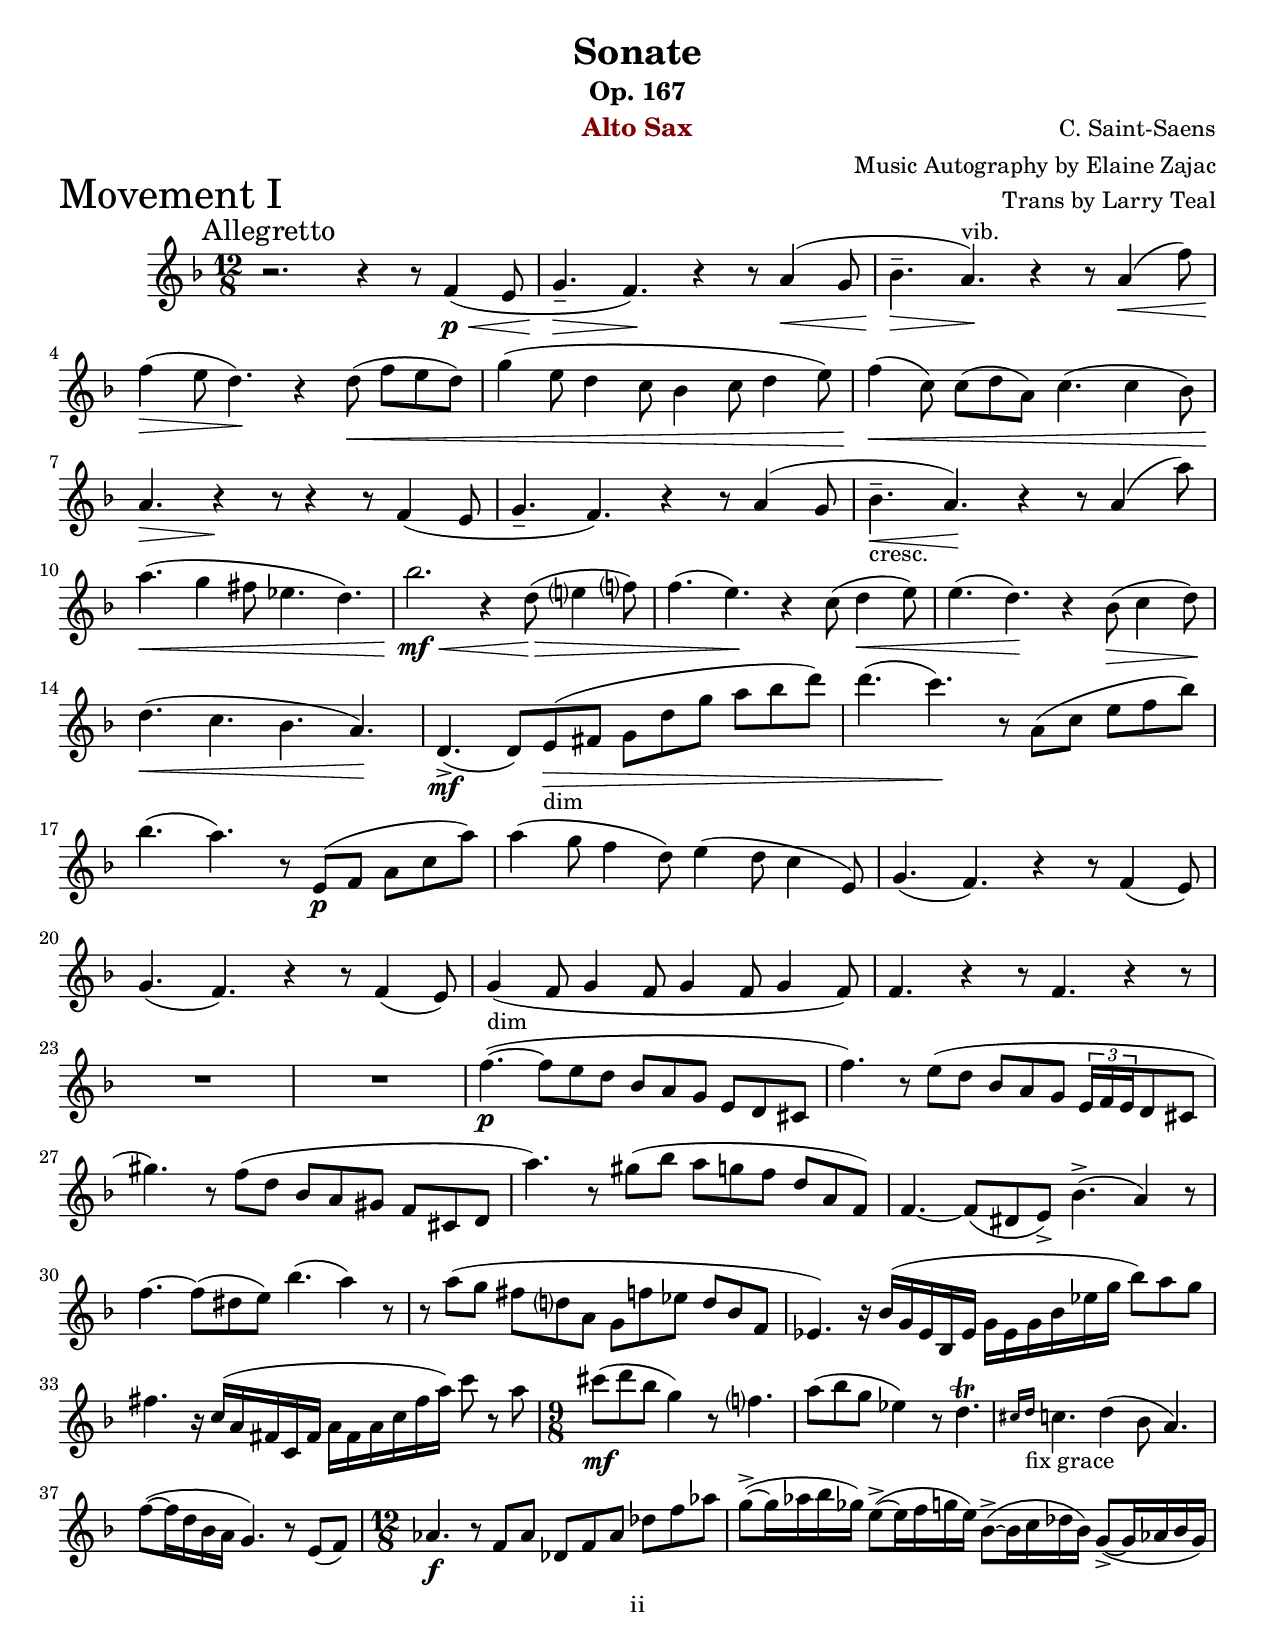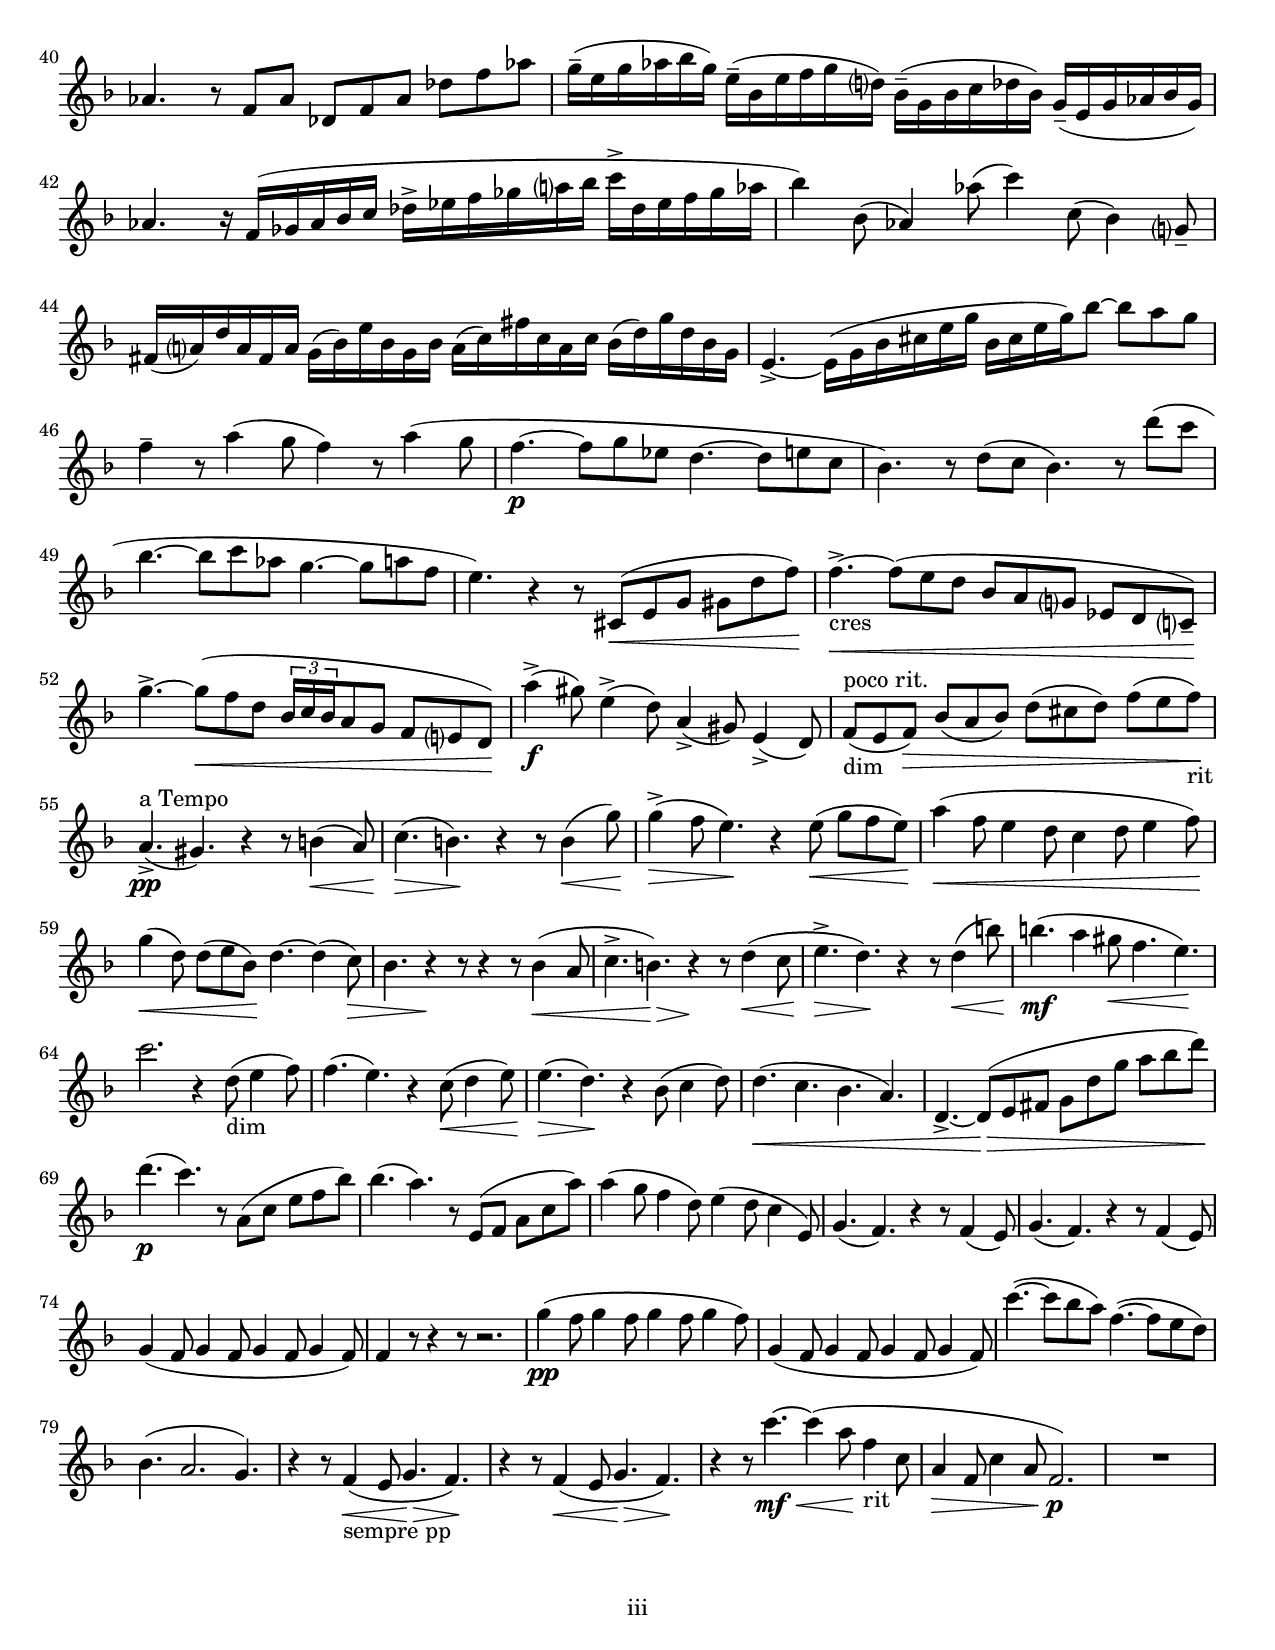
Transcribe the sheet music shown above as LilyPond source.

\version "2.19.31"

\header {
  % http://lilypond.org/doc/v2.18/Documentation/notation/creating-titles-headers-and-footers

  title = "Sonate"
  % dedication = 
  subtitle = "Op. 167"

  instrument = \markup \with-color #darkred "Alto Sax"
  % poet = 
  composer = "C. Saint-Saens"

  opus = "Trans by Larry Teal"
  arranger = "Music Autography by Elaine Zajac"
  % meter = "Allegretto"

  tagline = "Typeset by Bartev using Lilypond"
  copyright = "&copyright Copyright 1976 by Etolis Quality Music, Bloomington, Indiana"
}

#(set-default-paper-size "letter")
\paper {
  ragged-bottom = ##t
  page-number-type = #'roman
  system-system-spacing.basic-distance = #12
  % page-breaking = #ly:page-turn-breaking
  page-breaking = #ly:minimal-breaking
  % page-breaking = #ly:one-page-breaking
}

\layout {
  % #(layout-set-staff-size 20)  % default is 20
}

movementI =  \relative c' { 
  \key f \major
  \time 12/8
  
  \mark \markup { Allegretto }
  r2. r4 r8 f4\p\<(e8 |
  g4.--\>f\!) r4 r8 a4\<( g8 |
  bes4.--\> a4.^"vib."\!) r4 r8 a4\<( f'8) | \break

  f4\>( e8 d4.\!) r4 d8\<( f e d) |
  g4( e8 d4 c8 bes4 c8 d4 e8) |
  f4\<( c8) c( d a) c4.( c4 bes8) | \break

  a4.\> r4\! r8 r4 r8 f4( e8 |
  g4.-- f4.) r4 r8 a4(g8 |
  bes4.--\<_"cresc." a4.\!) r4 r8 a4( a'8) | \break

  a4.\<( g4 fis8 ees4. d4.) |
  bes'2.\mf\< r4 d,8\>( e4 f8) | 
  f4.( e\!) r4 c8( d4\< e8) |
  e4.( d\!) r4 bes8(\> c4 d8\!) | \break

  d4.(\< c bes a\!) |
  d,\mf->( d8) e_"dim"\>( fis g8 d' g a bes d) |
  d4.( c\!) r8 a,( c e f bes) |

  bes4.( a) r8 e,\p( f a c a') | 
  a4( g8 f4 d8) e4( d8 c4 e,8) |
  g4.( f) r4 r8 f4( e8) | \break

  g4.( f) r4 r8 f4( e8) |
  g4_"dim"( f8 g4 f8 g4 f8 g4 f8) |
  f4. r4 r8 f4. r4 r8 | \break

  % TODO make 1 measure
  R1.*2 |
  f'4.\p( ~ f8 e d bes a g e d cis | 
  f'4.) r8 e( d bes a g \tuplet 3/2 { e16 f e} d8 cis |

  gis''4.) r8 f8( d bes a gis f cis d |
  a''4.) r8 gis8( bes a g f d a f) |
  f4. ~ f8( dis e) ->bes'4.->( a4) r8 |

  f'4. ~ f8( dis e) bes'4.( a4) r8 | 
  r8 a( g fis d a g f' es d bes f |
  es4.) r16 bes'( g es bes es g es g bes es g bes8) a g |

  fis4. r16 c16(a fis c fis a fis a c fis a) c8 r8 a8 ||
  \time 9/8
  cis\mf( d bes g4) r8 f4. |
  a8( bes g es4) r8 d4.\trill \grace {cis16 d_"fix grace"} |

  c4. d4( bes8 a4.) |
  f'8( ~ f16 d bes a g4.) r8 e( f) ||

  \time 12/8 
  aes4.\f r8 f aes des, f aes des f aes |

  % \pageBreak

  g8->( ~ g16 aes bes ges) e8->( ~ e16 f g e) bes8->( ~ bes16 c des bes) g8->( ~ g16 aes bes g) |
  \break
  aes4. r8 f aes des, f aes des f aes |

  g16--( e g aes bes g) e--( bes e f g d) bes--( g bes c des bes) g--( e g aes bes g) |
  aes4. r16 f16( ges aes bes c    des-> es f ges a bes    c-> des, es f ges aes |

  bes4) bes,8( aes4) aes'8( c4) c,8( bes4) g8-- |
  fis16( a) d a fis a g( bes) e bes g bes   a( c) fis c a c   bes( d) g d bes g |
  e4.-> ~ e16( g bes cis e g   bes, cis e g) bes8 ~ bes a g |

  f4-- r8 a4( g8 f4) r8 a4( g8 |
  f4.\p ~ f8 g es   d4. ~ d8 e c |
  bes4.) r8 d( c bes4.) r8 d'( c |

  bes4. ~ bes8 c aes g4. ~ g8 a f |
  e4.) r4 r8 cis,8\<( e g gis d' f)\! |
  f4.->_"cres"\< ~ f8( e d   bes a g   es d c--)\! |

  g''4.-> ~ g8\<( f d \tuplet 3/2 { bes16 c bes } a8 g f e d \!) |
  a''4->\f( gis8) e4->( d8) a4->( gis8) e4->( d8) |
  f8_"dim"^"poco rit."( e f)\> bes( a bes) d( cis d) f( e f)\!_"rit" | \break

  a,4.->\pp^"a Tempo"( gis) r4 r8 b4\<( a8 ) |
  c4.\>( b)\! r4 r8 b4\<( g'8)\! |
  g4->\>( f8 e4.)\! r4 e8(\< g f e)\! |

  a4\<( f8 e4 d8 c4 d8 e4 f8)\! |
  g4\<( d8) d( e bes)\! d4. ~ d4( c8)\> |
  bes4. r4\! r8 r4 r8 bes4\<( a8 |

  c4.-> b\>) r4\! r8 d4(\< c8 |
  e4.-> \> d)\! r4 r8 d4\<( b'8) |
  b4.\mf( a4 gis8 \< f4. e)\! |

  c'2. r4 d,8_"dim"( e4 f8) |
  f4.( e4.) r4 c8\<(d4 e8) |
  e4.\>( d)\! r4 bes8( c4 d8) |
  d4.\<( c bes a) |

  d,4.-> ~ d8\>( e fis g d' g a bes d)\! |
  d4.\p( c) r8 a,( c e f bes) |
  bes4.( a) r8 e,( f a c a') |
  a4( g8 f4 d8) e4( d8 c4 e,8) |

  g4.( f) r4 r8 f4( e8) |
  g4.( f) r4 r8 f4( e8) |
  g4( f8 g4 f8 g4 f8 g4 f8) |
  f4 r8 r4 r8 r2. |

  g'4\pp( f8 g4 f8 g4 f8 g4 f8) |
  g,4( f8 g4 f8 g4 f8 g4 f8) |
  c''4.( ~ c8 bes a) f4.( ~ f8 e d) |
  bes4.( a2. g4.) |

  r4 r8 f4_"sempre pp"\<( e8 g4.\> f)\!
  r4 r8 f4\<( e8 g4.\> f)\!
  r4 r8 c''4.\<\mf ~ c4( a8\! f4_"rit" c8 |
  a4\> f8 c'4 a8 f2.)\p\! |
  R1. ||
}


movementII =  \relative c' { 
  \key c \minor
  \time 4/4
  c8 d e f g a b c ||
}

\book {
  \paper {
    print-all-headers = ##t
    print-page-number = ##t
    print-first-page-number = ##t
    oddHeaderMarkup = \markup \null
    evenHeaderMarkup = \markup \null
    oddFooterMarkup = \markup {
      \fill-line {
        \on-the-fly \print-page-number-check-first
        \fromproperty #'page:page-number-string
      }
    }
    evenFooterMarkup = \oddFooterMarkup

    %% toc markup
    tocTitleMarkup = \markup \huge \column {
      \hspace #1
      \fill-line { \null "Table of Contents" \null }
      \hspace #1
    }
    %% user larger font size
    % tocItemMarkup = \markup \large \fill-line {
    %   \fromproperty #'toc:text \fromproperty #'toc:page
    % }
    %% add dots to fill line
    tocItemMarkup = \tocItemWithDotsMarkup
  }
  \markuplist \table-of-contents
  \pageBreak

  \tocItem \markup "Movement I"
  \score {
    \new Staff \with { midiInstrument = #"alto sax" } {
      \accidentalStyle modern-cautionary
      \new Voice { \movementI }
    }
    \header{
      piece = \markup { \fontsize #5 "Movement I" }
    }
    \layout {}
    \midi {
      \tempo 4 = 120
    }
  }

  \pageBreak

  \tocItem \markup "Movement II"
  \score {
    \new Staff {
      \new Voice { \movementII }
    }
    
    \header {
      piece = \markup { \fontsize #5 "Movement II" }
      meter = "Adagio"
    }
    \layout {}
    \midi {}
  }
}